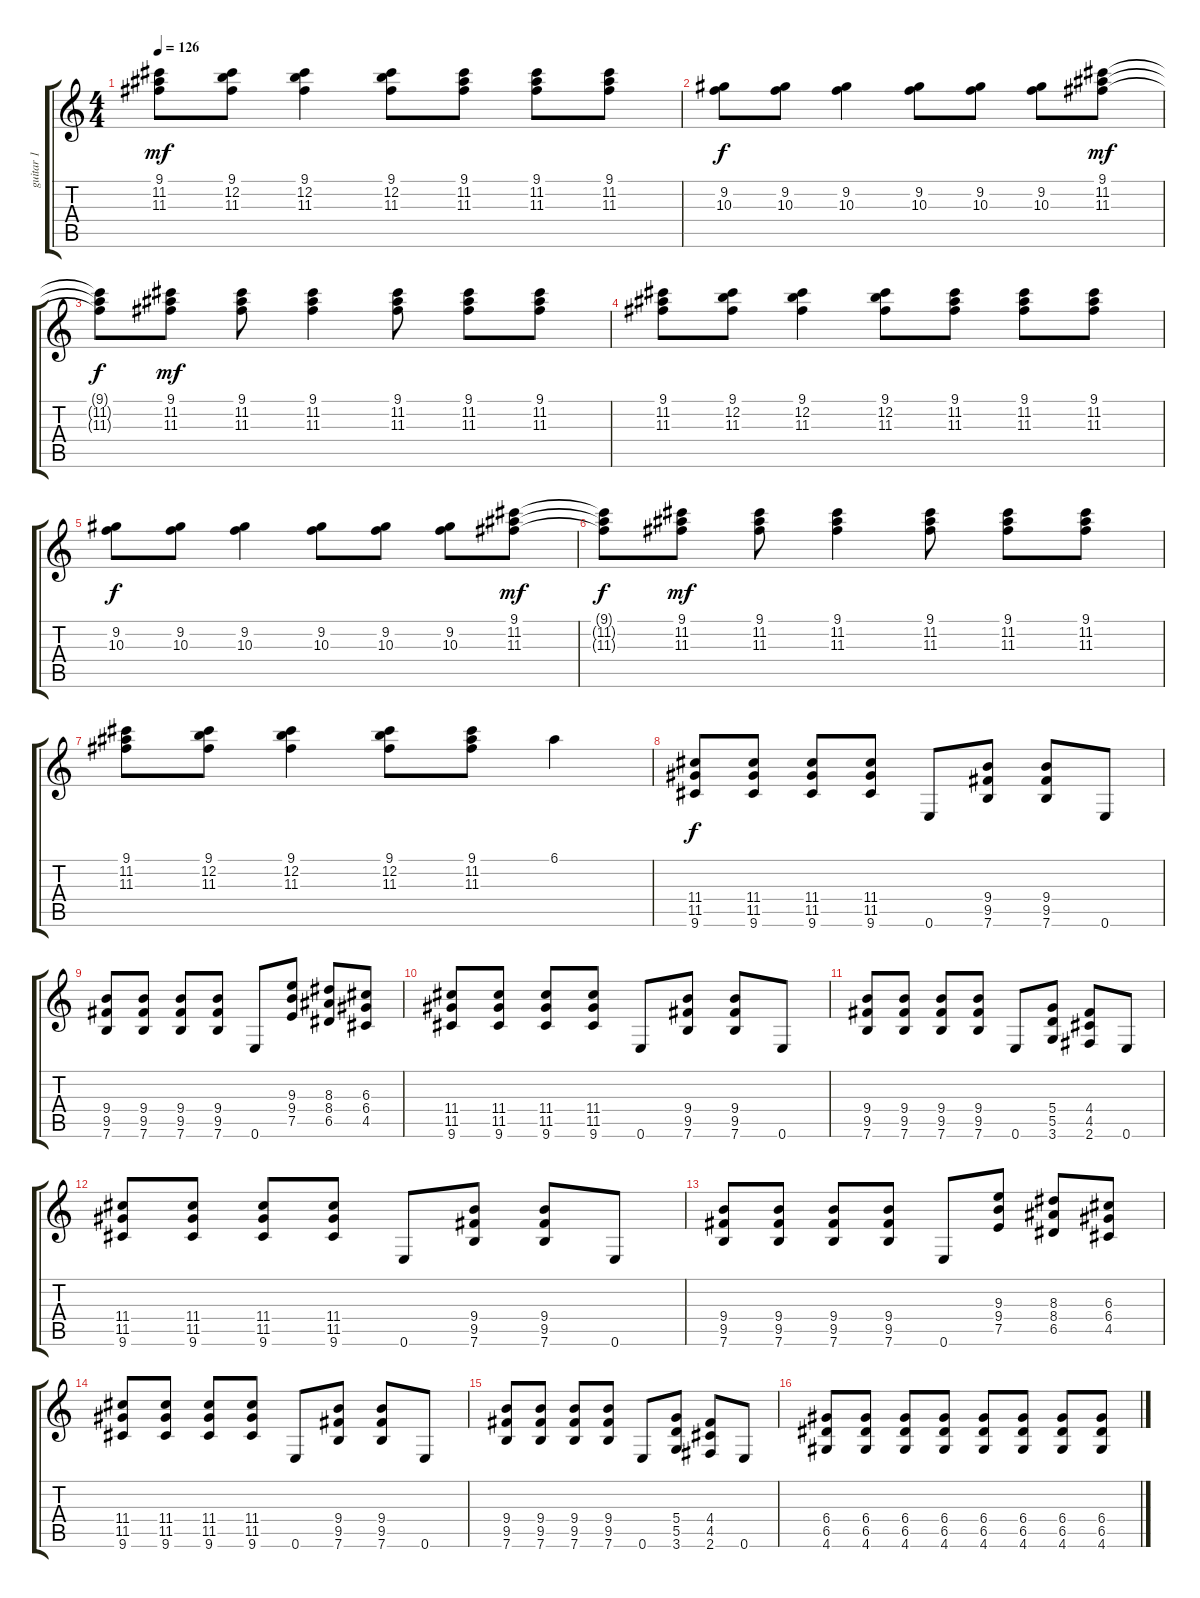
\track ("guitar 1" "guitar 1") {instrument distortionguitar}
\staff {score tabs}
\tuning (E4 B3 G3 D3 A2 E2) {hide}
\ts (4 4)
\tempo 126
\clef g2
\ks c
(9.1 11.2 11.3).8{dy mf} (9.1 12.2 11.3).8 (9.1 12.2 11.3).4 (9.1 12.2 11.3).8 (9.1 11.2 11.3).8 (9.1 11.2 11.3).8 (9.1 11.2 11.3).8 |
(9.2 10.3).8{dy f} (9.2 10.3).8 (9.2 10.3).4 (9.2 10.3).8 (9.2 10.3).8 (9.2 10.3).8 (9.1 11.2 11.3).8{dy mf} |
(9.1{t} 11.2{t} 11.3{t}).8{dy f} (9.1 11.2 11.3).8{dy mf} (9.1 11.2 11.3).8 (9.1 11.2 11.3).4 (9.1 11.2 11.3).8 (9.1 11.2 11.3).8 (9.1 11.2 11.3).8 |
(9.1 11.2 11.3).8 (9.1 12.2 11.3).8 (9.1 12.2 11.3).4 (9.1 12.2 11.3).8 (9.1 11.2 11.3).8 (9.1 11.2 11.3).8 (9.1 11.2 11.3).8 |
(9.2 10.3).8{dy f} (9.2 10.3).8 (9.2 10.3).4 (9.2 10.3).8 (9.2 10.3).8 (9.2 10.3).8 (9.1 11.2 11.3).8{dy mf} |
(9.1{t} 11.2{t} 11.3{t}).8{dy f} (9.1 11.2 11.3).8{dy mf} (9.1 11.2 11.3).8 (9.1 11.2 11.3).4 (9.1 11.2 11.3).8 (9.1 11.2 11.3).8 (9.1 11.2 11.3).8 |
(9.1 11.2 11.3).8 (9.1 12.2 11.3).8 (9.1 12.2 11.3).4 (9.1 12.2 11.3).8 (9.1 11.2 11.3).8 6.1.4{instrument guitarharmonics} |
(11.4 11.5 9.6).8{dy f instrument distortionguitar} (11.4 11.5 9.6).8 (11.4 11.5 9.6).8 (11.4 11.5 9.6).8 0.6.8 (9.4 9.5 7.6).8 (9.4 9.5 7.6).8 0.6.8 |
(9.4 9.5 7.6).8 (9.4 9.5 7.6).8 (9.4 9.5 7.6).8 (9.4 9.5 7.6).8 0.6.8 (9.3 9.4 7.5).8 (8.3 8.4 6.5).8 (6.3 6.4 4.5).8 |
(11.4 11.5 9.6).8 (11.4 11.5 9.6).8 (11.4 11.5 9.6).8 (11.4 11.5 9.6).8 0.6.8 (9.4 9.5 7.6).8 (9.4 9.5 7.6).8 0.6.8 |
(9.4 9.5 7.6).8 (9.4 9.5 7.6).8 (9.4 9.5 7.6).8 (9.4 9.5 7.6).8 0.6.8 (5.4 5.5 3.6).8 (4.4 4.5 2.6).8 0.6.8 |
(11.4 11.5 9.6).8 (11.4 11.5 9.6).8 (11.4 11.5 9.6).8 (11.4 11.5 9.6).8 0.6.8 (9.4 9.5 7.6).8 (9.4 9.5 7.6).8 0.6.8 |
(9.4 9.5 7.6).8 (9.4 9.5 7.6).8 (9.4 9.5 7.6).8 (9.4 9.5 7.6).8 0.6.8 (9.3 9.4 7.5).8 (8.3 8.4 6.5).8 (6.3 6.4 4.5).8 |
(11.4 11.5 9.6).8 (11.4 11.5 9.6).8 (11.4 11.5 9.6).8 (11.4 11.5 9.6).8 0.6.8 (9.4 9.5 7.6).8 (9.4 9.5 7.6).8 0.6.8 |
(9.4 9.5 7.6).8 (9.4 9.5 7.6).8 (9.4 9.5 7.6).8 (9.4 9.5 7.6).8 0.6.8 (5.4 5.5 3.6).8 (4.4 4.5 2.6).8 0.6.8 |
(6.4 6.5 4.6).8 (6.4 6.5 4.6).8 (6.4 6.5 4.6).8 (6.4 6.5 4.6).8 (6.4 6.5 4.6).8 (6.4 6.5 4.6).8 (6.4 6.5 4.6).8 (6.4 6.5 4.6).8
